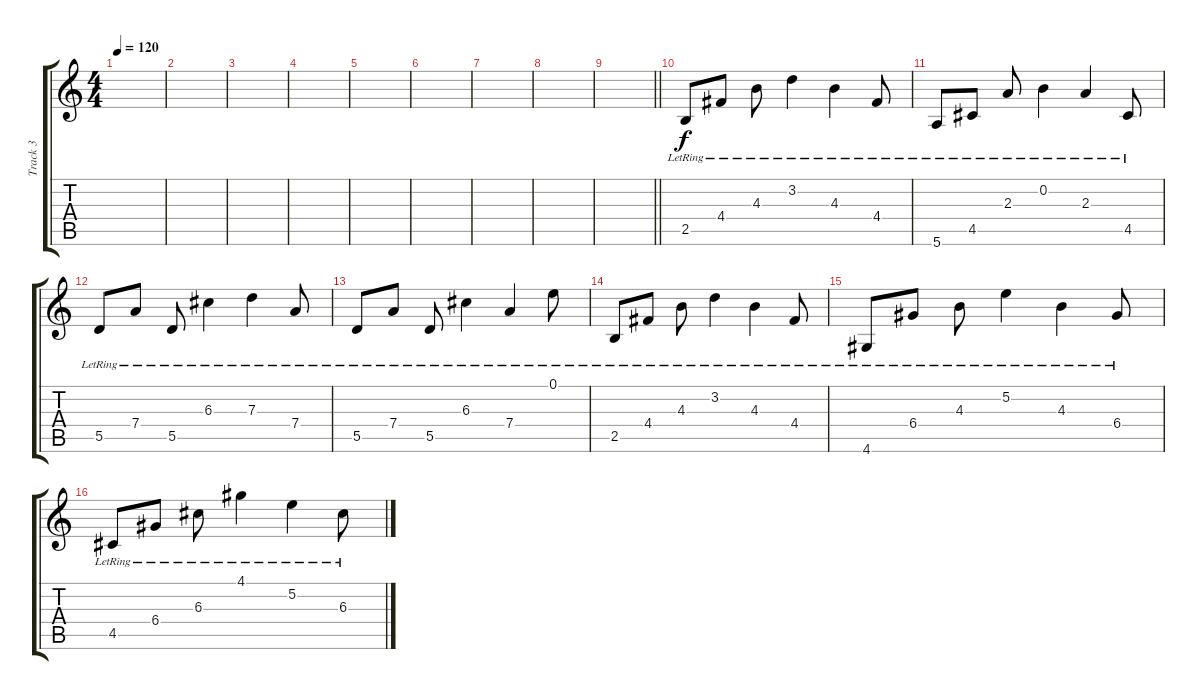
\track ("Track 3" "Track 3") {instrument distortionguitar}
\staff {score tabs}
\tuning (E4 B3 G3 D3 A2 E2) {hide}
\ts (4 4)
\tempo 120
\clef g2
\ks c
|
|
|
|
|
|
|
|
\barLineRight lightlight
|
2.5{lr}.8{instrument electricguitarclean} 4.4{lr}.8 4.3{lr}.8 3.2{lr}.4 4.3{lr}.4 4.4{lr}.8 |
5.6{lr}.8 4.5{lr}.8 2.3{lr}.8 0.2{lr}.4 2.3{lr}.4 4.5{lr}.8 |
5.5{lr}.8 7.4{lr}.8 5.5{lr}.8 6.3{lr}.4 7.3{lr}.4 7.4{lr}.8 |
5.5{lr}.8 7.4{lr}.8 5.5{lr}.8 6.3{lr}.4 7.4{lr}.4 0.1{lr}.8 |
2.5{lr}.8{instrument electricguitarclean} 4.4{lr}.8 4.3{lr}.8 3.2{lr}.4 4.3{lr}.4 4.4{lr}.8 |
4.6{lr}.8 6.4{lr}.8 4.3{lr}.8 5.2{lr}.4 4.3{lr}.4 6.4{lr}.8 |
4.5{lr}.8 6.4{lr}.8 6.3{lr}.8 4.1{lr}.4 5.2{lr}.4 6.3{lr}.8
